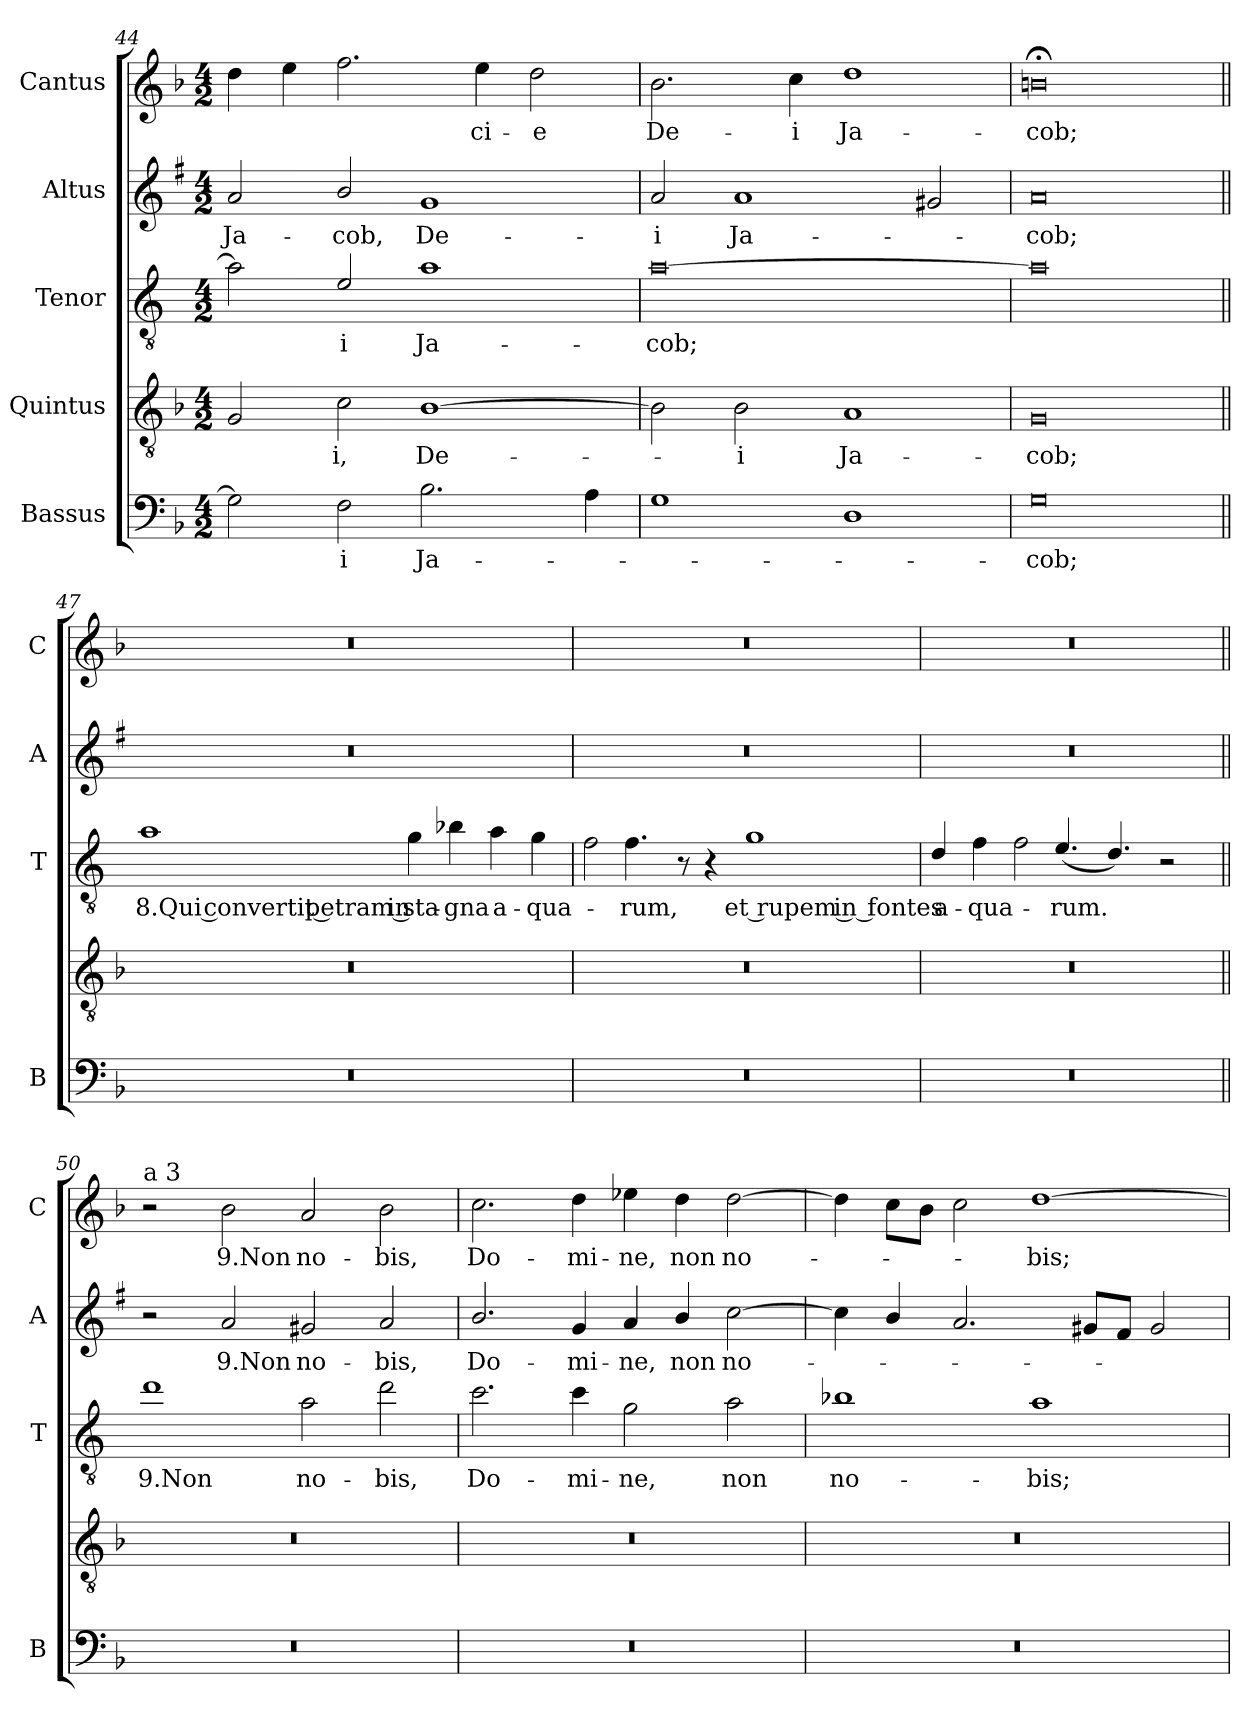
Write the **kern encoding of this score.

**kern	**text	**kern	**text	**kern	**text	**kern	**text	**kern	**text
*part5	*part5	*part4	*part4	*part3	*part3	*part2	*part2	*part1	*part1
*staff5	*staff5	*staff4	*staff4	*staff3	*staff3	*staff2	*staff2	*staff1	*staff1
*I"Bassus	*	*I"Quintus	*	*I"Tenor	*	*I"Altus	*	*I"Cantus	*
*I'B	*	*	*	*I'T	*	*I'A	*	*I'C	*
*clefF4	*	*clefGv2	*	*clefGv2	*	*clefG2	*	*clefG2	*
*	*	*	*	*ITrd4c7	*	*ITrd1c2	*	*	*
*k[b-]	*	*k[b-]	*	*k[b-]	*	*k[b-]	*	*k[b-]	*
*F:	*	*F:	*	*F:	*	*F:	*	*F:	*
*M4/2	*	*M4/2	*	*M4/2	*	*M4/2	*	*M4/2	*
=44	=44	=44	=44	=44	=44	=44	=44	=44	=44
!	!	!	!	!	!	!	!LO:LY:b	!	!
2G\]	.	2G/	.	2d\]	.	2g/	Ja-	4dd\	.
.	.	.	.	.	.	.	.	4ee\	.
!	!LO:LY:b	!	!LO:LY:b	!	!LO:LY:b	!	!LO:LY:b	!	!
2F\	-i	2c\	-i,	2A/	-i	2a/	-cob,	2.ff\	.
!	!LO:LY:b	!	!LO:LY:b	!	!LO:LY:b	!	!LO:LY:b	!	!
2.B-\	Ja-	[1B-	De-	1d	Ja-	1f	De-	.	.
!	!	!	!	!	!	!	!	!	!LO:LY:b
.	.	.	.	.	.	.	.	4ee\	-ci-
!	!	!	!	!	!	!	!	!	!LO:LY:b
.	.	.	.	.	.	.	.	2dd\	-e
4A\	.	.	.	.	.	.	.	.	.
=45	=45	=45	=45	=45	=45	=45	=45	=45	=45
!	!	!	!	!	!LO:LY:b	!	!LO:LY:b	!	!LO:LY:b
1G	.	2B-\]	.	[0d	-cob;	2g/	-i	2.b-\	De-
!	!	!	!LO:LY:b	!	!	!	!LO:LY:b	!	!
.	.	2B-\	-i	.	.	1g	Ja-	.	.
!	!	!	!	!	!	!	!	!	!LO:LY:b
.	.	.	.	.	.	.	.	4cc\	-i
!	!	!	!LO:LY:b	!	!	!	!	!	!LO:LY:b
1D	.	1A	Ja-	.	.	.	.	1dd	Ja-
.	.	.	.	.	.	2f#X/	.	.	.
=46	=46	=46	=46	=46	=46	=46	=46	=46	=46
!	!LO:LY:b	!	!LO:LY:b	!	!	!	!LO:LY:b	!	!LO:LY:b
0G	-cob;	0G	-cob;	0d]	.	0g	-cob;	0bn;<	-cob;
!!LO:LB:g=z
=47||	=47||	=47||	=47||	=47||	=47||	=47||	=47||	=47||	=47||
!	!	!	!	!	!LO:LY:b	!	!	!	!
0r	.	0r	.	1d	8.Qui convertit petram in	0r	.	0r	.
!	!	!	!	!	!LO:LY:b	!	!	!	!
.	.	.	.	4c\	sta-	.	.	.	.
!	!	!	!	!	!LO:LY:b	!	!	!	!
.	.	.	.	4e-X\	-gna	.	.	.	.
!	!	!	!	!	!LO:LY:b	!	!	!	!
.	.	.	.	4d\	a-	.	.	.	.
!	!	!	!	!	!LO:LY:b	!	!	!	!
.	.	.	.	4c\	-qua-	.	.	.	.
=48	=48	=48	=48	=48	=48	=48	=48	=48	=48
!	!	!	!	!LO:N:head=open	!	!	!	!	!
0r	.	0r	.	4B-\	.	0r	.	0r	.
!	!	!	!	!	!LO:LY:b	!	!	!	!
.	.	.	.	4.B-\	-rum,	.	.	.	.
.	.	.	.	8r	.	.	.	.	.
.	.	.	.	4r	.	.	.	.	.
!	!	!	!	!	!LO:LY:b	!	!	!	!
.	.	.	.	1c	et rupem in fontes	.	.	.	.
=49	=49	=49	=49	=49	=49	=49	=49	=49	=49
!	!	!	!	!	!LO:LY:b	!	!	!	!
0r	.	0r	.	4G/	a-	0r	.	0r	.
!	!	!	!	!	!LO:LY:b	!	!	!	!
.	.	.	.	4B-\	-qua-	.	.	.	.
!	!	!	!	!LO:N:head=open	!	!	!	!	!
.	.	.	.	4B-\	.	.	.	.	.
!	!	!	!	!	!LO:LY:b	!	!	!	!
.	.	.	.	(<4.A/	-rum.	.	.	.	.
.	.	.	.	4.G/)	.	.	.	.	.
.	.	.	.	2r	.	.	.	.	.
!!LO:LB:g=z
=50||	=50||	=50||	=50||	=50||	=50||	=50||	=50||	=50||	=50||
!	!	!	!	!	!	!	!	!LO:TX:a:t=a 3	!
!	!	!	!	!	!LO:LY:b	!	!	!	!
0r	.	0r	.	1g	9.Non	2r	.	2r	.
!	!	!	!	!	!	!	!LO:LY:b	!	!LO:LY:b
.	.	.	.	.	.	2g/	9.Non	2b-\	9.Non
!	!	!	!	!	!LO:LY:b	!	!LO:LY:b	!	!LO:LY:b
.	.	.	.	2d\	no-	2f#X/	no-	2a/	no-
!	!	!	!	!	!LO:LY:b	!	!LO:LY:b	!	!LO:LY:b
.	.	.	.	2g\	-bis,	2g/	-bis,	2b-\	-bis,
=51	=51	=51	=51	=51	=51	=51	=51	=51	=51
!	!	!	!	!	!LO:LY:b	!	!LO:LY:b	!	!LO:LY:b
0r	.	0r	.	2.f\	Do-	2.a/	Do-	2.cc\	Do-
!	!	!	!	!	!LO:LY:b	!	!LO:LY:b	!	!LO:LY:b
.	.	.	.	4f\	-mi-	4f/	-mi-	4dd\	-mi-
!	!	!	!	!	!LO:LY:b	!	!LO:LY:b	!	!LO:LY:b
.	.	.	.	2c\	-ne,	4g/	-ne,	4ee-X\	-ne,
!	!	!	!	!	!	!	!LO:LY:b	!	!LO:LY:b
.	.	.	.	.	.	4a/	non	4dd\	non
!	!	!	!	!	!LO:LY:b	!	!LO:LY:b	!	!LO:LY:b
.	.	.	.	2d\	non	[2b-\	no-	[2dd\	no-
=52	=52	=52	=52	=52	=52	=52	=52	=52	=52
!	!	!	!	!	!LO:LY:b	!	!	!	!
0r	.	0r	.	1e-X	no-	4b-\]	.	4dd\]	.
.	.	.	.	.	.	4a/	.	8cc\L	.
.	.	.	.	.	.	.	.	8b-\J	.
.	.	.	.	.	.	2.g/	.	2cc\	.
!	!	!	!	!	!LO:LY:b	!	!	!	!LO:LY:b
.	.	.	.	1d	-bis;	.	.	[1dd	-bis;
.	.	.	.	.	.	8f#X/L	.	.	.
.	.	.	.	.	.	8e/J	.	.	.
.	.	.	.	.	.	2f#/	.	.	.
=	=	=	=	=	=	=	=	=	=
*-	*-	*-	*-	*-	*-	*-	*-	*-	*-
